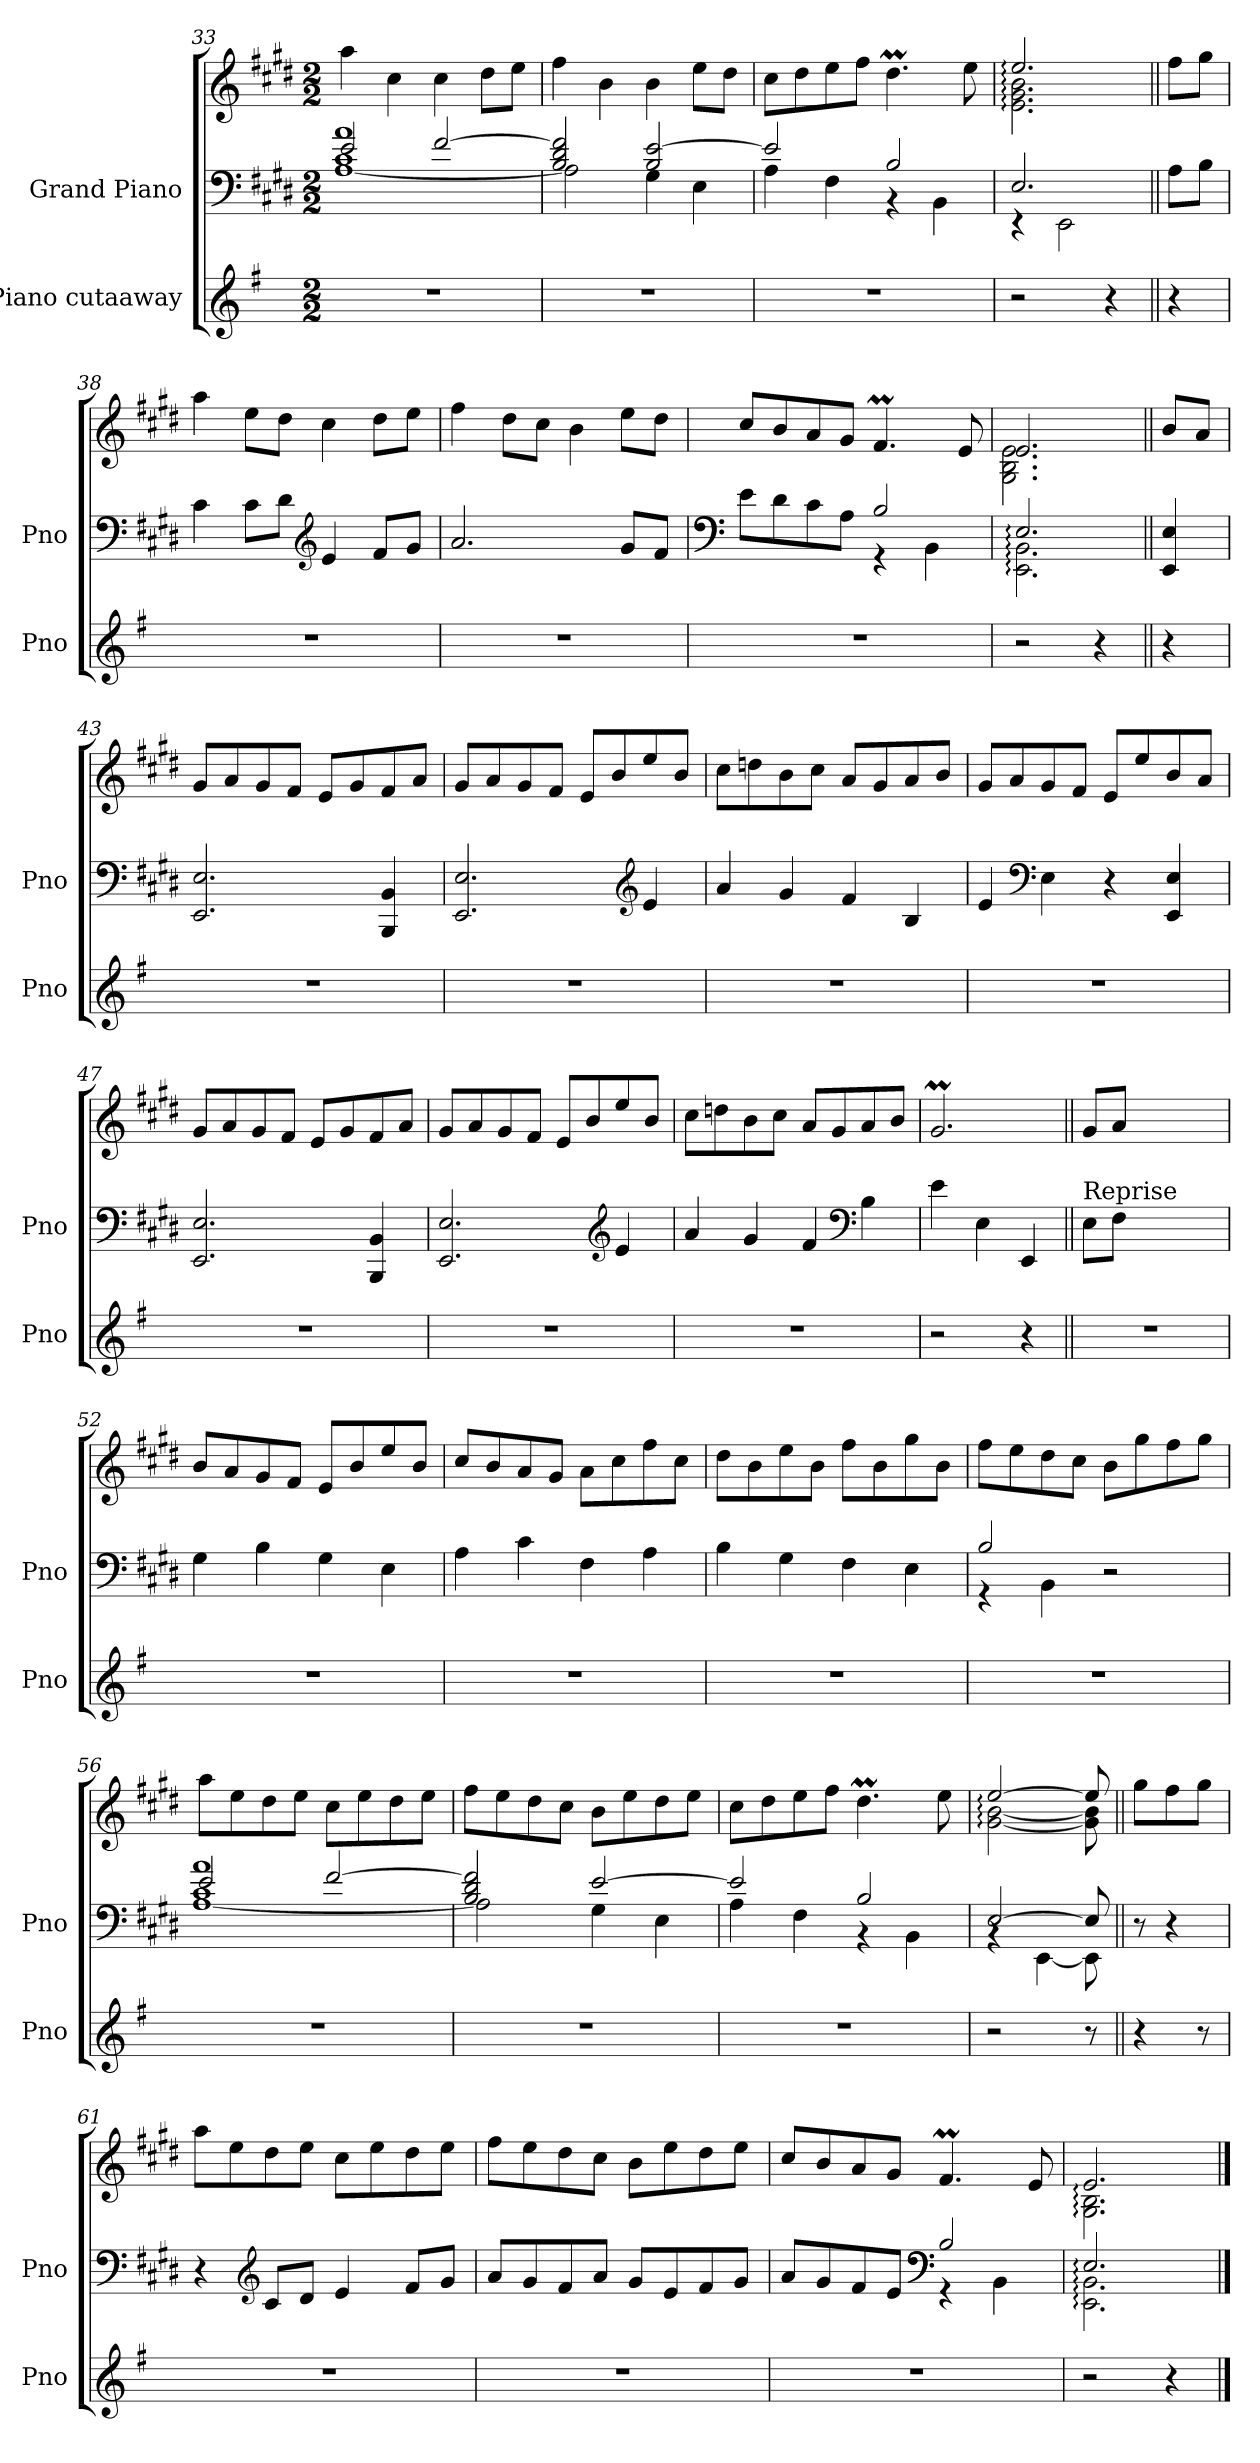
**kern	**kern	**kern
*part2	*part1	*part1
*staff3	*staff2	*staff1
*I"Piano cutaaway	*I"Grand Piano	*
*I'Pno	*I'Pno	*
*clefG2	*clefF4	*clefG2
*k[f#]	*k[f#c#g#d#]	*k[f#c#g#d#]
*M2/2	*M2/2	*M2/2
=33	=33	=33
*	*^	*
1r	2e/	[1A 1c# 1a	4aa\
.	.	.	4cc#\
.	[2f#/	.	4cc#\
.	.	.	8dd#\L
.	.	.	8ee\J
!!LO:PB:g=z
=34	=34	=34	=34
1r	2B/ 2d#/ 2f#/]	2A\]	4ff#\
.	.	.	4b\
.	2B/ [2e/	4G#\	4b\
.	.	4E\	8ee\L
.	.	.	8dd#\J
=35	=35	=35	=35
1r	2e/]	4A\	8cc#\L
.	.	.	8dd#\
.	.	4F#\	8ee\
.	.	.	8ff#\J
.	2B/	4r	4.dd#m\
.	.	4BB\	.
.	.	.	8ee\
=36	=36	=36	=36
*	*	*	*^
2r	2.E/	4r	2.ee:/	2.e\: 2.g#\: 2.b\:
.	.	2EE\	.	.
4r	.	.	.	.
*	*v	*v	*	*
*	*	*v	*v
=37||	=37||	=37||
4r	8A\L	8ff#\L
.	8B\J	8gg#\J
=38	=38	=38
1r	4c#\	4aa\
.	8c#\L	8ee\L
.	8d#\J	8dd#\J
*	*clefG2	*
.	4e/	4cc#\
.	8f#/L	8dd#\L
.	8g#/J	8ee\J
=39	=39	=39
1r	2.a/	4ff#\
.	.	8dd#\L
.	.	8cc#\J
.	.	4b\
.	8g#/L	8ee\L
.	8f#/J	8dd#\J
=40	=40	=40
*	*clefF4	*
*	*^	*
1r	8e\L	2ryy	8cc#/L
.	8d#\	.	8b/
.	8c#\	.	8a/
.	8A\J	.	8g#/J
.	2B/	4r	4.f#M/
.	.	4BB\	.
.	.	.	8e/
=41	=41	=41	=41
*	*	*	*^
2r	2.E:/	2.EE\: 2.BB\:	2.e/	2.G#\: 2.B\: 2.e\:
4r	.	.	.	.
*	*v	*v	*	*
*	*	*v	*v
!!LO:LB:g=z
=42||	=42||	=42||
4r	4EE/ 4E/	8b/L
.	.	8a/J
=43	=43	=43
1r	2.EE/ 2.E/	8g#/L
.	.	8a/
.	.	8g#/
.	.	8f#/J
.	.	8e/L
.	.	8g#/
.	4BBB/ 4BB/	8f#/
.	.	8a/J
=44	=44	=44
1r	2.EE/ 2.E/	8g#/L
.	.	8a/
.	.	8g#/
.	.	8f#/J
.	.	8e/L
.	.	8b/
*	*clefG2	*
.	4e/	8ee/
.	.	8b/J
=45	=45	=45
1r	4a/	8cc#\L
.	.	8ddn\
.	4g#/	8b\
.	.	8cc#\J
.	4f#/	8a/L
.	.	8g#/
.	4B/	8a/
.	.	8b/J
=46	=46	=46
1r	4e/	8g#/L
.	.	8a/
*	*clefF4	*
.	4E\	8g#/
.	.	8f#/J
.	4r	8e/L
.	.	8ee/
.	4EE/ 4E/	8b/
.	.	8a/J
!!LO:LB:g=z
=47	=47	=47
1r	2.EE/ 2.E/	8g#/L
.	.	8a/
.	.	8g#/
.	.	8f#/J
.	.	8e/L
.	.	8g#/
.	4BBB/ 4BB/	8f#/
.	.	8a/J
=48	=48	=48
1r	2.EE/ 2.E/	8g#/L
.	.	8a/
.	.	8g#/
.	.	8f#/J
.	.	8e/L
.	.	8b/
*	*clefG2	*
.	4e/	8ee/
.	.	8b/J
=49	=49	=49
1r	4a/	8cc#\L
.	.	8ddn\
.	4g#/	8b\
.	.	8cc#\J
.	4f#/	8a/L
.	.	8g#/
*	*clefF4	*
.	4B\	8a/
.	.	8b/J
=50	=50	=50
2r	4e\	2.g#m/
.	4E\	.
4r	4EE/	.
=51||	=51||	=51||
!	!LO:TX:a:t=Reprise	!
1r	8E\L	8g#/L
.	8F#\J	8a/J
.	2.ryy	2.ryy
=52	=52	=52
1r	4G#\	8b/L
.	.	8a/
.	4B\	8g#/
.	.	8f#/J
.	4G#\	8e/L
.	.	8b/
.	4E\	8ee/
.	.	8b/J
!!LO:LB:g=z
=53	=53	=53
1r	4A\	8cc#/L
.	.	8b/
.	4c#\	8a/
.	.	8g#/J
.	4F#\	8a\L
.	.	8cc#\
.	4A\	8ff#\
.	.	8cc#\J
=54	=54	=54
1r	4B\	8dd#\L
.	.	8b\
.	4G#\	8ee\
.	.	8b\J
.	4F#\	8ff#\L
.	.	8b\
.	4E\	8gg#\
.	.	8b\J
=55	=55	=55
*	*^	*
1r	2B/	4r	8ff#\L
.	.	.	8ee\
.	.	4BB\	8dd#\
.	.	.	8cc#\J
.	2r	2ryy	8b\L
.	.	.	8gg#\
.	.	.	8ff#\
.	.	.	8gg#\J
=56	=56	=56	=56
1r	2e/	[1A 1c# 1a	8aa\L
.	.	.	8ee\
.	.	.	8dd#\
.	.	.	8ee\J
.	[2f#/	.	8cc#\L
.	.	.	8ee\
.	.	.	8dd#\
.	.	.	8ee\J
=57	=57	=57	=57
1r	2B/ 2d#/ 2f#/]	2A\]	8ff#\L
.	.	.	8ee\
.	.	.	8dd#\
.	.	.	8cc#\J
.	[2e/	4G#\	8b\L
.	.	.	8ee\
.	.	4E\	8dd#\
.	.	.	8ee\J
!!LO:LB:g=z
=58	=58	=58	=58
1r	2e/]	4A\	8cc#\L
.	.	.	8dd#\
.	.	4F#\	8ee\
.	.	.	8ff#\J
.	2B/	4r	4.dd#m\
.	.	4BB\	.
.	.	.	8ee\
=59	=59	=59	=59
*	*	*	*^
2r	[2E/	4rBB	[2ee:/	[2g#\: [2b\:
.	.	[4EE\	.	.
8r	8E/]	8EE\]	8ee/]	8g#\] 8b\]
=60||	=60||	=60||	=60||	=60||
!	!LO:TX:a:t=petite Reprise	!	!	!
*	*v	*v	*	*
*	*	*v	*v
4r	8r	8gg#\L
.	4r	8ff#\
8r	.	8gg#\J
=61	=61	=61
1r	4r	8aa\L
.	.	8ee\
*	*clefG2	*
.	8c#/L	8dd#\
.	8d#/J	8ee\J
.	4e/	8cc#\L
.	.	8ee\
.	8f#/L	8dd#\
.	8g#/J	8ee\J
=62	=62	=62
1r	8a/L	8ff#\L
.	8g#/	8ee\
.	8f#/	8dd#\
.	8a/J	8cc#\J
.	8g#/L	8b\L
.	8e/	8ee\
.	8f#/	8dd#\
.	8g#/J	8ee\J
=63	=63	=63
*	*^	*
1r	8a/L	2rbbbyy	8cc#/L
.	8g#/	.	8b/
.	8f#/	.	8a/
.	8e/J	.	8g#/J
*	*clefF4	*	*
.	2B/	4r	4.f#M/
.	.	4BB\	.
.	.	.	8e/
=64	=64	=64	=64
*	*	*	*^
2r	2.E:/	2.EE\: 2.BB\:	2.e:/	2.G#\: 2.B\:
4r	.	.	.	.
*	*v	*v	*	*
*	*	*v	*v
==	==	==
*-	*-	*-
